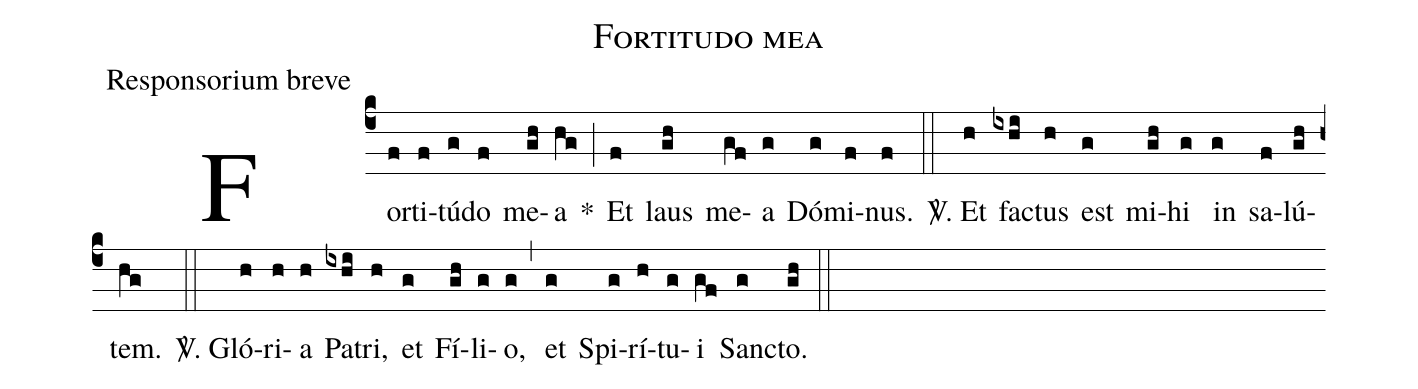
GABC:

name:Fortitudo mea;
office-part:Responsorium breve;
%%
(c4)For(f)ti(f)tú(g)do(f) me(gh)a(hg) *(;) Et(f) laus(gh) me(gf)a(g) Dó(g)mi(f)nus.(f) (::) <sp>\Vbar.</sp> Et(h) fac(ixhi)tus(h) est(g) mi(gh)hi(g) in(g) sa(f)lú(gh)tem.(hg) (::) <sp>\Vbar.</sp> Gló(h)ri(h)a(h) Pa(ixhi)tri,(h) et(g) Fí(gh)li(g)o,(g) (,) et(g) Spi(g)rí(h)tu(g)i(gf) Sanc(g)to.(gh) (::)
